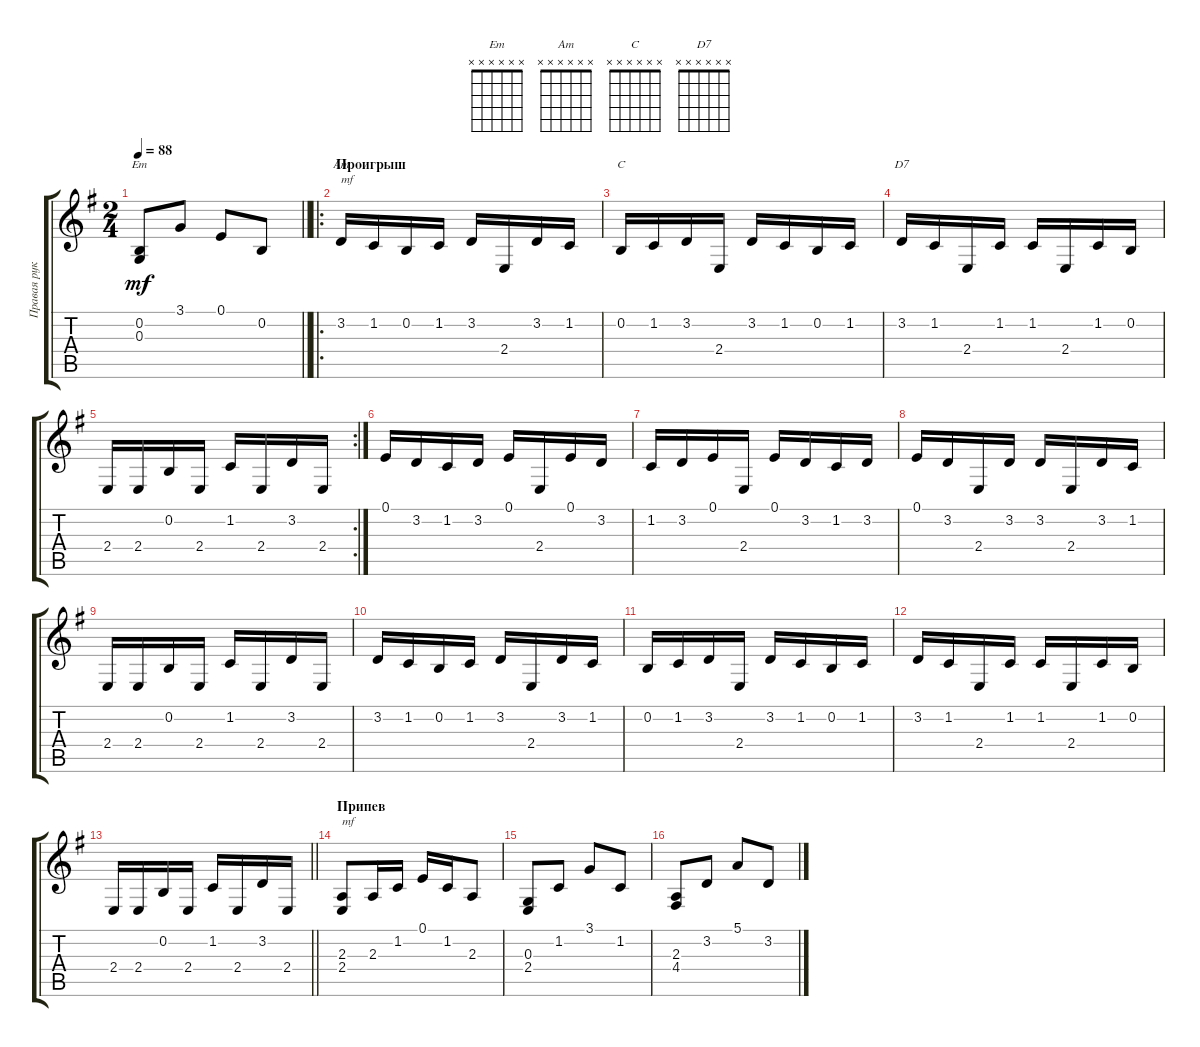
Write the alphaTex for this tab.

\track ("Правая рука" "Правая рук") {instrument acousticgrandpiano}
\staff {score tabs}
\tuning (E4 B3 G3 D3 A2 E2) {hide}
\chord ("Em" x x x x x x)
\chord ("Am" x x x x x x)
\chord ("C" x x x x x x)
\chord ("D7" x x x x x x)
\ts (2 4)
\tempo 88
\clef g2
\barLineRight lightlight
\ks g
(0.2 0.3).8{ch "Em" dy mf} 3.1.8 0.1.8 0.2.8 |
\ro
\section ("" "Проигрыш")
3.2.16{ch "Am" txt "mf"} 1.2.16 0.2.16 1.2.16 3.2.16 2.4.16 3.2.16 1.2.16 |
0.2.16{ch "C"} 1.2.16 3.2.16 2.4.16 3.2.16 1.2.16 0.2.16 1.2.16 |
3.2.16{ch "D7"} 1.2.16 2.4.16 1.2.16 1.2.16 2.4.16 1.2.16 0.2.16 |
\rc 2
2.4.16 2.4.16 0.2.16 2.4.16 1.2.16 2.4.16 3.2.16 2.4.16 |
0.1.16 3.2.16 1.2.16 3.2.16 0.1.16 2.4.16 0.1.16 3.2.16 |
1.2.16 3.2.16 0.1.16 2.4.16 0.1.16 3.2.16 1.2.16 3.2.16 |
0.1.16 3.2.16 2.4.16 3.2.16 3.2.16 2.4.16 3.2.16 1.2.16 |
2.4.16 2.4.16 0.2.16 2.4.16 1.2.16 2.4.16 3.2.16 2.4.16 |
3.2.16 1.2.16 0.2.16 1.2.16 3.2.16 2.4.16 3.2.16 1.2.16 |
0.2.16 1.2.16 3.2.16 2.4.16 3.2.16 1.2.16 0.2.16 1.2.16 |
3.2.16 1.2.16 2.4.16 1.2.16 1.2.16 2.4.16 1.2.16 0.2.16 |
\barLineRight lightlight
2.4.16 2.4.16 0.2.16 2.4.16 1.2.16 2.4.16 3.2.16 2.4.16 |
\section ("" "Припев")
(2.3 2.4).8{txt "mf"} 2.3.16 1.2.16 0.1.16 1.2.16 2.3.8 |
(0.3 2.4).8 1.2.8 3.1.8 1.2.8 |
(2.3 4.4).8 3.2.8 5.1.8 3.2.8
